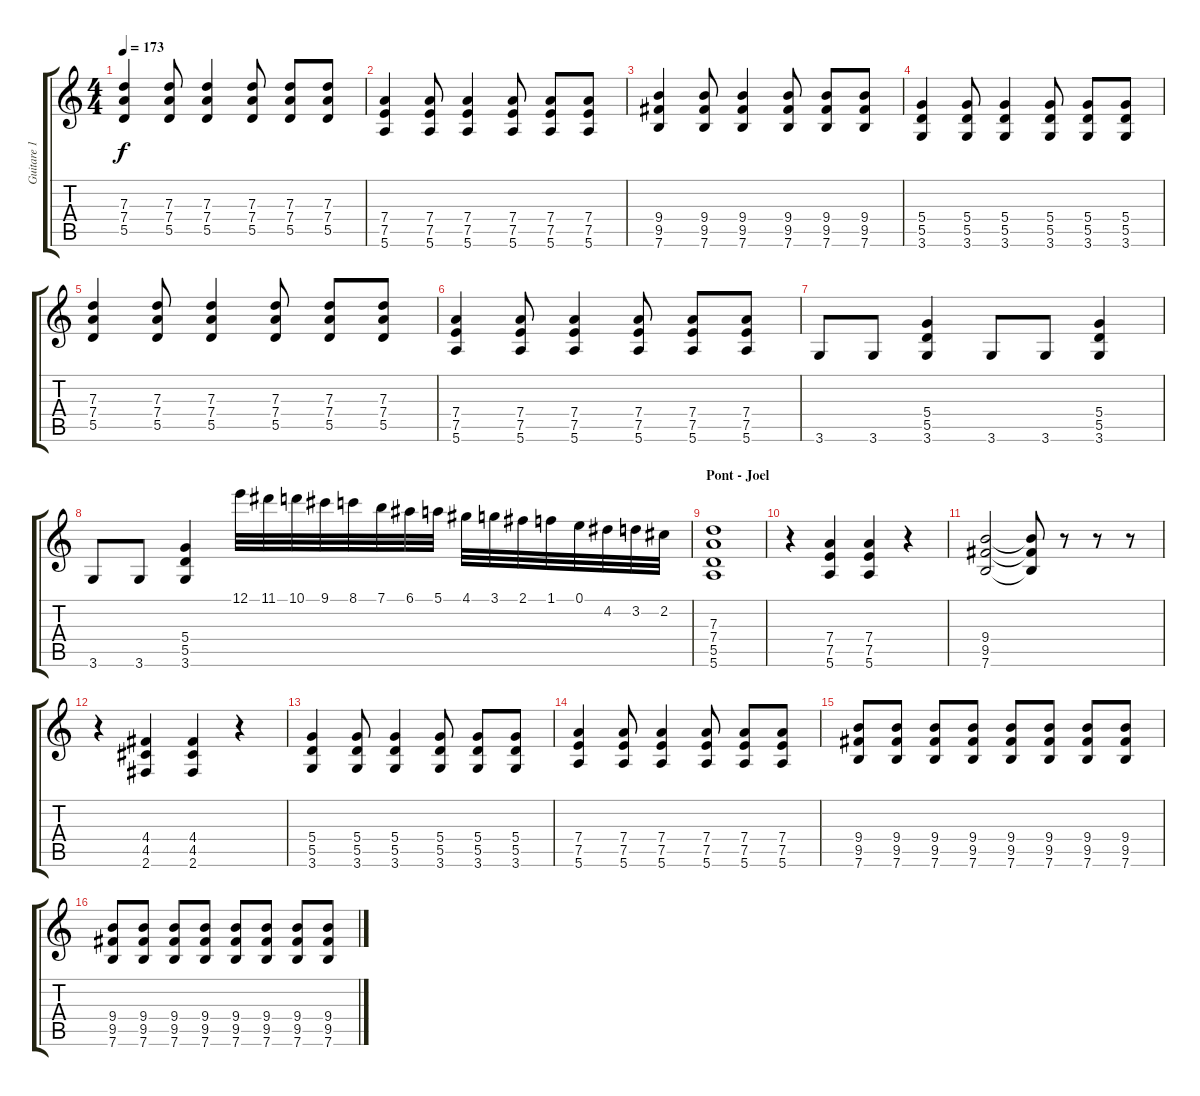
\track ("Guitare 1" "Guitare 1") {instrument distortionguitar}
\staff {score tabs}
\tuning (E4 B3 G3 D3 A2 E2) {hide}
\ts (4 4)
\tempo 173
\clef g2
\ks c
(7.3 7.4 5.5).4{dy f} (7.3 7.4 5.5).8 (7.3 7.4 5.5).4 (7.3 7.4 5.5).8 (7.3 7.4 5.5).8 (7.3 7.4 5.5).8 |
(7.4 7.5 5.6).4 (7.4 7.5 5.6).8 (7.4 7.5 5.6).4 (7.4 7.5 5.6).8 (7.4 7.5 5.6).8 (7.4 7.5 5.6).8 |
(9.4 9.5 7.6).4 (9.4 9.5 7.6).8 (9.4 9.5 7.6).4 (9.4 9.5 7.6).8 (9.4 9.5 7.6).8 (9.4 9.5 7.6).8 |
(5.4 5.5 3.6).4 (5.4 5.5 3.6).8 (5.4 5.5 3.6).4 (5.4 5.5 3.6).8 (5.4 5.5 3.6).8 (5.4 5.5 3.6).8 |
(7.3 7.4 5.5).4 (7.3 7.4 5.5).8 (7.3 7.4 5.5).4 (7.3 7.4 5.5).8 (7.3 7.4 5.5).8 (7.3 7.4 5.5).8 |
(7.4 7.5 5.6).4 (7.4 7.5 5.6).8 (7.4 7.5 5.6).4 (7.4 7.5 5.6).8 (7.4 7.5 5.6).8 (7.4 7.5 5.6).8 |
3.6.8{volume 12} 3.6.8 (5.4 5.5 3.6).4 3.6.8 3.6.8 (5.4 5.5 3.6).4 |
3.6.8 3.6.8 (5.4 5.5 3.6).4 12.1.32{volume 16} 11.1.32 10.1.32 9.1.32 8.1.32 7.1.32 6.1.32 5.1.32 4.1.32 3.1.32 2.1.32 1.1.32 0.1.32 4.2.32 3.2.32 2.2.32 |
\section ("" "Pont - Joel")
(7.3 7.4 5.5 5.6).1{volume 12} |
r.4 (7.4 7.5 5.6).4 (7.4 7.5 5.6).4 r.4 |
(9.4 9.5 7.6).2 (9.4{t} 9.5{t} 7.6{t}).8 r.8 r.8 r.8 |
r.4 (4.4 4.5 2.6).4 (4.4 4.5 2.6).4 r.4 |
(5.4 5.5 3.6).4 (5.4 5.5 3.6).8 (5.4 5.5 3.6).4 (5.4 5.5 3.6).8 (5.4 5.5 3.6).8 (5.4 5.5 3.6).8 |
(7.4 7.5 5.6).4 (7.4 7.5 5.6).8 (7.4 7.5 5.6).4 (7.4 7.5 5.6).8 (7.4 7.5 5.6).8 (7.4 7.5 5.6).8 |
(9.4 9.5 7.6).8 (9.4 9.5 7.6).8 (9.4 9.5 7.6).8 (9.4 9.5 7.6).8 (9.4 9.5 7.6).8 (9.4 9.5 7.6).8 (9.4 9.5 7.6).8 (9.4 9.5 7.6).8 |
(9.4 9.5 7.6).8 (9.4 9.5 7.6).8 (9.4 9.5 7.6).8 (9.4 9.5 7.6).8 (9.4 9.5 7.6).8 (9.4 9.5 7.6).8 (9.4 9.5 7.6).8 (9.4 9.5 7.6).8
